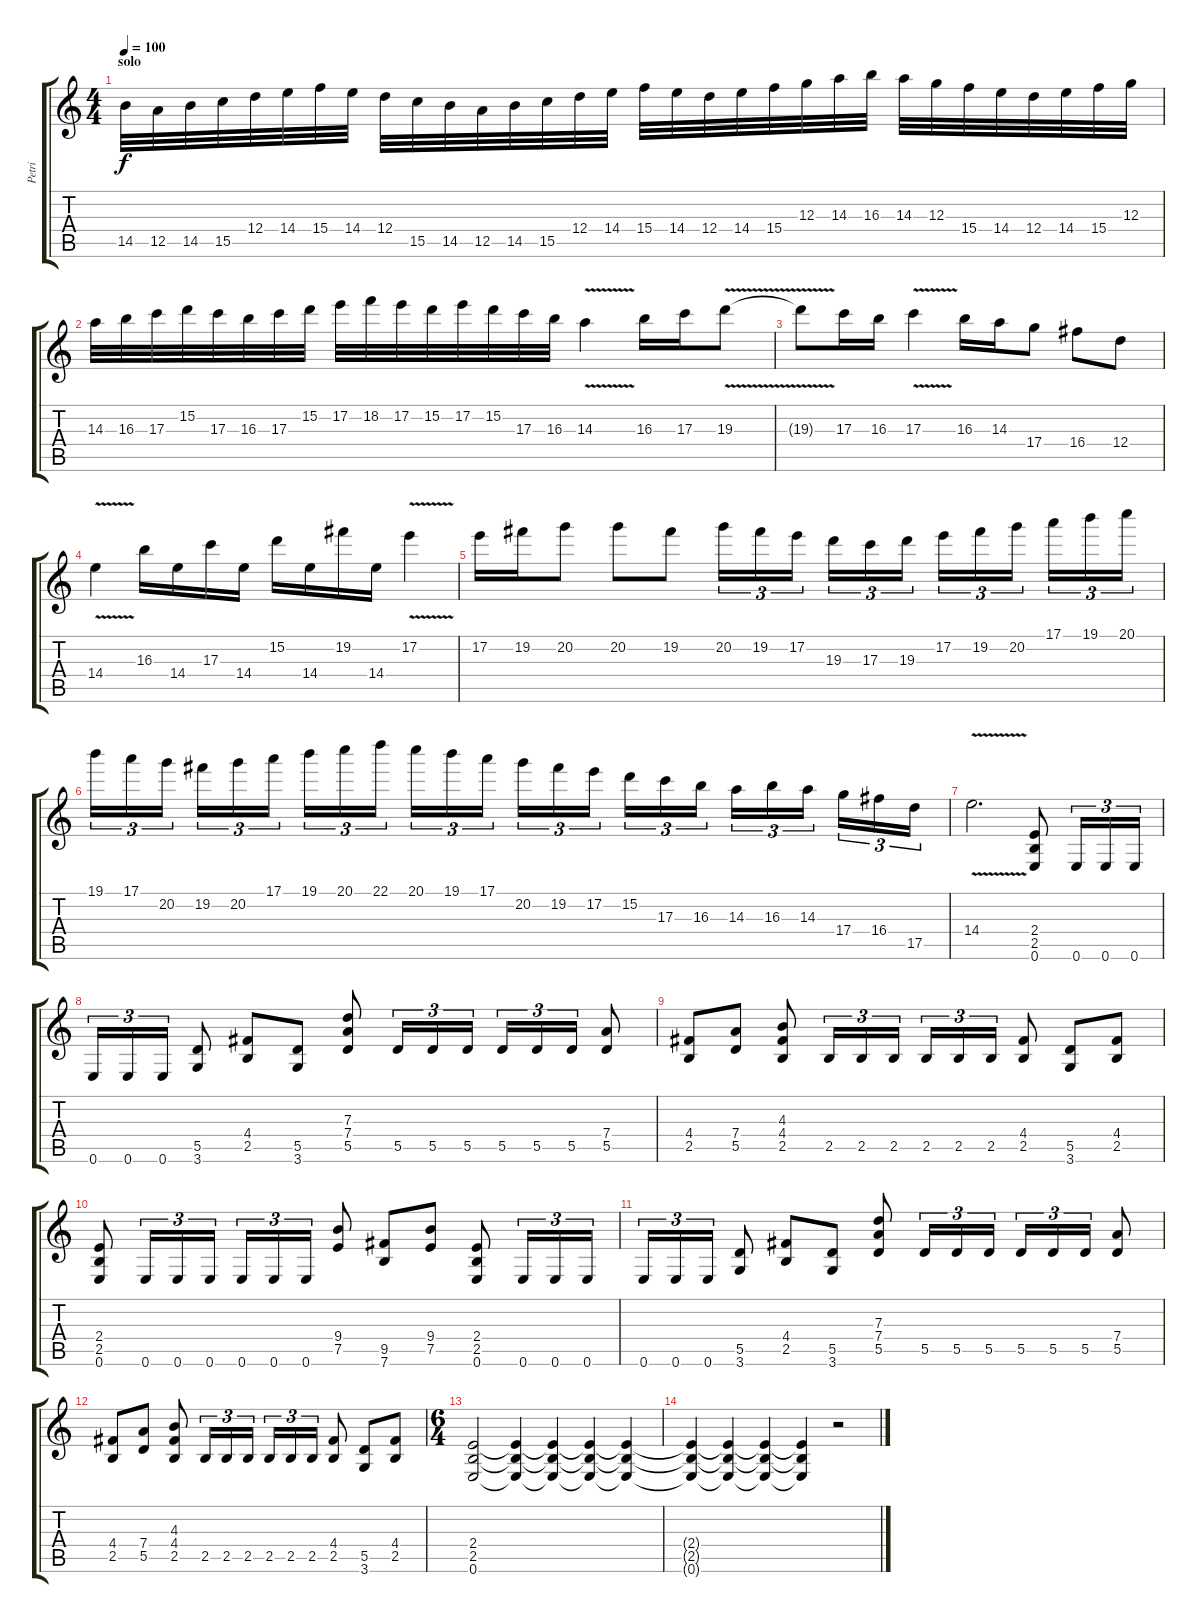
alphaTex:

\track ("Petri" "Petri") {instrument distortionguitar}
\staff {score tabs}
\tuning (E4 B3 G3 D3 A2 E2) {hide}
\ts (4 4)
\section ("" "solo")
\tempo 100
\clef g2
\ks c
14.5.32{dy f} 12.5.32 14.5.32 15.5.32 12.4.32 14.4.32 15.4.32 14.4.32 12.4.32 15.5.32 14.5.32 12.5.32 14.5.32 15.5.32 12.4.32 14.4.32 15.4.32 14.4.32 12.4.32 14.4.32 15.4.32 12.3.32 14.3.32 16.3.32 14.3.32 12.3.32 15.4.32 14.4.32 12.4.32 14.4.32 15.4.32 12.3.32 |
14.3.32 16.3.32 17.3.32 15.2.32 17.3.32 16.3.32 17.3.32 15.2.32 17.2.32 18.2.32 17.2.32 15.2.32 17.2.32 15.2.32 17.3.32 16.3.32 14.3{v}.4 16.3.16 17.3.16 19.3{v}.8 |
19.3{t}.8 17.3.16 16.3.16 17.3{v}.4 16.3.16 14.3.16 17.4.8 16.4.8 12.4.8 |
14.4{v}.4 16.3.16 14.4.16 17.3.16 14.4.16 15.2.16 14.4.16 19.2.16 14.4.16 17.2{v}.4 |
17.2.16 19.2.16 20.2.8 20.2.8 19.2.8 20.2.16{tu (3 2)} 19.2.16{tu (3 2)} 17.2.16{tu (3 2) beam splitsecondary} 19.3.16{tu (3 2)} 17.3.16{tu (3 2)} 19.3.16{tu (3 2)} 17.2.16{tu (3 2)} 19.2.16{tu (3 2)} 20.2.16{tu (3 2) beam splitsecondary} 17.1.16{tu (3 2)} 19.1.16{tu (3 2)} 20.1.16{tu (3 2)} |
19.1.16{tu (3 2)} 17.1.16{tu (3 2)} 20.2.16{tu (3 2) beam splitsecondary} 19.2.16{tu (3 2)} 20.2.16{tu (3 2)} 17.1.16{tu (3 2)} 19.1.16{tu (3 2)} 20.1.16{tu (3 2)} 22.1.16{tu (3 2) beam splitsecondary} 20.1.16{tu (3 2)} 19.1.16{tu (3 2)} 17.1.16{tu (3 2)} 20.2.16{tu (3 2)} 19.2.16{tu (3 2)} 17.2.16{tu (3 2) beam splitsecondary} 15.2.16{tu (3 2)} 17.3.16{tu (3 2)} 16.3.16{tu (3 2)} 14.3.16{tu (3 2)} 16.3.16{tu (3 2)} 14.3.16{tu (3 2) beam splitsecondary} 17.4.16{tu (3 2)} 16.4.16{tu (3 2)} 17.5.16{tu (3 2)} |
14.4{v}.2{d} (2.4 2.5 0.6).8 0.6.16{tu (3 2)} 0.6.16{tu (3 2)} 0.6.16{tu (3 2)} |
0.6.16{tu (3 2)} 0.6.16{tu (3 2)} 0.6.16{tu (3 2)} (5.5 3.6).8 (4.4 2.5).8 (5.5 3.6).8 (7.3 7.4 5.5).8 5.5.16{tu (3 2)} 5.5.16{tu (3 2)} 5.5.16{tu (3 2)} 5.5.16{tu (3 2)} 5.5.16{tu (3 2)} 5.5.16{tu (3 2)} (7.4 5.5).8 |
(4.4 2.5).8 (7.4 5.5).8 (4.3 4.4 2.5).8 2.5.16{tu (3 2)} 2.5.16{tu (3 2)} 2.5.16{tu (3 2)} 2.5.16{tu (3 2)} 2.5.16{tu (3 2)} 2.5.16{tu (3 2)} (4.4 2.5).8 (5.5 3.6).8 (4.4 2.5).8 |
(2.4 2.5 0.6).8 0.6.16{tu (3 2)} 0.6.16{tu (3 2)} 0.6.16{tu (3 2)} 0.6.16{tu (3 2)} 0.6.16{tu (3 2)} 0.6.16{tu (3 2)} (9.4 7.5).8 (9.5 7.6).8 (9.4 7.5).8 (2.4 2.5 0.6).8 0.6.16{tu (3 2)} 0.6.16{tu (3 2)} 0.6.16{tu (3 2)} |
0.6.16{tu (3 2)} 0.6.16{tu (3 2)} 0.6.16{tu (3 2)} (5.5 3.6).8 (4.4 2.5).8 (5.5 3.6).8 (7.3 7.4 5.5).8 5.5.16{tu (3 2)} 5.5.16{tu (3 2)} 5.5.16{tu (3 2)} 5.5.16{tu (3 2)} 5.5.16{tu (3 2)} 5.5.16{tu (3 2)} (7.4 5.5).8 |
(4.4 2.5).8 (7.4 5.5).8 (4.3 4.4 2.5).8 2.5.16{tu (3 2)} 2.5.16{tu (3 2)} 2.5.16{tu (3 2)} 2.5.16{tu (3 2)} 2.5.16{tu (3 2)} 2.5.16{tu (3 2)} (4.4 2.5).8 (5.5 3.6).8 (4.4 2.5).8 |
\ts (6 4)
(2.4 2.5 0.6).2 (2.4{t} 2.5{t} 0.6{t}).4{volume 12} (2.4{t} 2.5{t} 0.6{t}).4{volume 10} (2.4{t} 2.5{t} 0.6{t}).4{volume 8} (2.4{t} 2.5{t} 0.6{t}).4{volume 6} |
(2.4{t} 2.5{t} 0.6{t}).4{volume 5} (2.4{t} 2.5{t} 0.6{t}).4{volume 4} (2.4{t} 2.5{t} 0.6{t}).4{volume 3} (2.4{t} 2.5{t} 0.6{t}).4{volume 2} r.2
